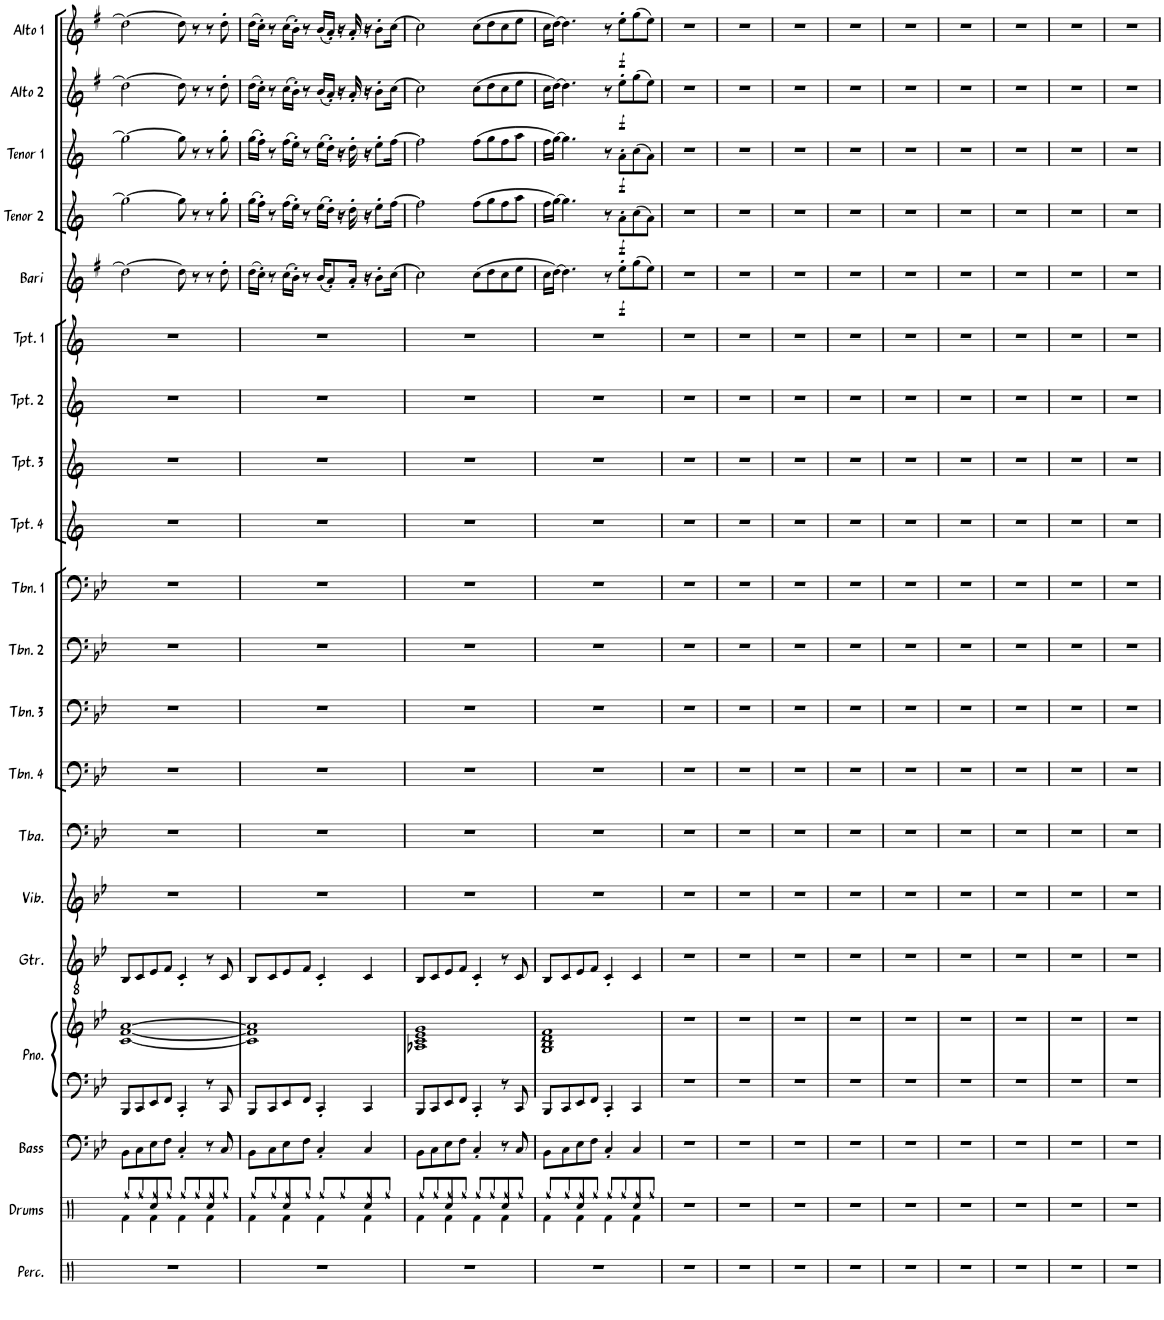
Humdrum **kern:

**kern	**kern	**kern	**kern	**kern	**kern	**kern	**kern	**kern	**kern	**kern	**kern	**kern	**kern	**kern	**kern	**kern	**dynam	**kern	**dynam	**kern	**dynam	**kern	**dynam	**kern	**dynam
*part20	*part19	*part18	*part17	*part17	*part16	*part15	*part14	*part13	*part12	*part11	*part10	*part9	*part8	*part7	*part6	*part5	*part5	*part4	*part4	*part3	*part3	*part2	*part2	*part1	*part1
*staff21	*staff20	*staff19	*staff18	*staff17	*staff16	*staff15	*staff14	*staff13	*staff12	*staff11	*staff10	*staff9	*staff8	*staff7	*staff6	*staff5	*staff5	*staff4	*staff4	*staff3	*staff3	*staff2	*staff2	*staff1	*staff1
*I"Percussion	*I"Drums	*I"Bass	*I"Piano	*	*I"Guitar	*I"Vibraphone	*I"Tuba	*I"Trombone 4	*I"Trombone 3	*I"Trombone 2	*I"Trombone 1	*I"Trumpet 4	*I"Trumpet 3	*I"Trumpet 2	*I"Trumpet 1	*I"Bari Sax	*	*I"Tenor Sax 2	*	*I"Tenor Sax 1	*	*I"Alto Sax 2	*	*I"Alto Sax 1	*
*I'Perc.	*I'Drums	*I'Bass	*I'Pno.	*	*I'Gtr.	*I'Vib.	*I'Tba.	*I'Tbn. 4	*I'Tbn. 3	*I'Tbn. 2	*I'Tbn. 1	*I'Tpt. 4	*I'Tpt. 3	*I'Tpt. 2	*I'Tpt. 1	*I'Bari	*	*I'Tenor 2	*	*I'Tenor 1	*	*I'Alto 2	*	*I'Alto 1	*
!!LO:PB:g=z
*clefX	*clefX	*clefF4	*clefF4	*clefG2	*clefGv2	*clefG2	*clefF4	*clefF4	*clefF4	*clefF4	*clefF4	*clefG2	*clefG2	*clefG2	*clefG2	*clefG2	*	*clefG2	*	*clefG2	*	*clefG2	*	*clefG2	*
*	*	*Trd7c12	*	*	*	*	*	*	*	*	*	*Trd1c2	*Trd1c2	*Trd1c2	*Trd1c2	*Trd12c21	*	*Trd8c14	*	*Trd8c14	*	*Trd5c9	*	*Trd5c9	*
*k[]	*k[]	*k[b-e-]	*k[b-e-]	*k[b-e-]	*k[b-e-]	*k[b-e-]	*k[b-e-]	*k[b-e-]	*k[b-e-]	*k[b-e-]	*k[b-e-]	*k[]	*k[]	*k[]	*k[]	*k[f#]	*	*k[]	*	*k[]	*	*k[f#]	*	*k[f#]	*
*M4/4	*M4/4	*M4/4	*M4/4	*M4/4	*M4/4	*M4/4	*M4/4	*M4/4	*M4/4	*M4/4	*M4/4	*M4/4	*M4/4	*M4/4	*M4/4	*M4/4	*	*M4/4	*	*M4/4	*	*M4/4	*	*M4/4	*
=106	=106	=106	=106	=106	=106	=106	=106	=106	=106	=106	=106	=106	=106	=106	=106	=106	=106	=106	=106	=106	=106	=106	=106	=106	=106
*	*^	*	*	*	*	*	*	*	*	*	*	*	*	*	*	*	*	*	*	*	*	*	*	*	*
*	*	*^	*	*	*	*	*	*	*	*	*	*	*	*	*	*	*	*	*	*	*	*	*	*	*	*
1r	8Rgg/L	4Rf\	4ryy	8BB-\L	8BBB-/L	[1c [1f [1a	8BB-/L	1r	1r	1r	1r	1r	1r	1r	1r	1r	1r	2dd\_	.	2gg\_	.	2gg\_	.	2dd\_	.	2dd\_	.
.	8Rgg/	.	.	8C\	8CC/	.	8C/	.	.	.	.	.	.	.	.	.	.	.	.	.	.	.	.	.	.	.	.
.	8Rgg/	4Rf\	4Rcc/	8E-\	8EE-/	.	8E-/	.	.	.	.	.	.	.	.	.	.	.	.	.	.	.	.	.	.	.	.
.	8Rgg/J	.	.	8F\J	8FF/J	.	8F/J	.	.	.	.	.	.	.	.	.	.	.	.	.	.	.	.	.	.	.	.
.	8Rgg/L	4Rf\	4ryy	4C'/	4CC'/	.	4C'/	.	.	.	.	.	.	.	.	.	.	8dd\]	.	8gg\]	.	8gg\]	.	8dd\]	.	8dd\]	.
.	8Rgg/	.	.	.	.	.	.	.	.	.	.	.	.	.	.	.	.	8r	.	8r	.	8r	.	8r	.	8r	.
.	8Rgg/	4Rf\	4Rcc/	8r	8r	.	8r	.	.	.	.	.	.	.	.	.	.	8r	.	8r	.	8r	.	8r	.	8r	.
.	8Rgg/J	.	.	8C/	8CC/	.	8C/	.	.	.	.	.	.	.	.	.	.	8dd'\	.	8gg'\	.	8gg'\	.	8dd'\	.	8dd'\	.
=107	=107	=107	=107	=107	=107	=107	=107	=107	=107	=107	=107	=107	=107	=107	=107	=107	=107	=107	=107	=107	=107	=107	=107	=107	=107	=107	=107
1r	8Rgg/L	4Rf\	4ryy	8BB-\L	8BBB-/L	1c] 1f] 1a]	8BB-/L	1r	1r	1r	1r	1r	1r	1r	1r	1r	1r	(16dd\LL	.	(16gg\LL	.	(16gg\LL	.	(16dd\LL	.	(16dd\LL	.
.	.	.	.	.	.	.	.	.	.	.	.	.	.	.	.	.	.	16cc'\JJ)	.	16ff'\JJ)	.	16ff'\JJ)	.	16cc'\JJ)	.	16cc'\JJ)	.
.	8Rgg/	.	.	8C\	8CC/	.	8C/	.	.	.	.	.	.	.	.	.	.	8r	.	8r	.	8r	.	8r	.	8r	.
.	8Rgg/	4Rf\	4Rcc/	8E-\	8EE-/	.	8E-/	.	.	.	.	.	.	.	.	.	.	(16cc\LL	.	(16ff\LL	.	(16ff\LL	.	(16cc\LL	.	(16cc\LL	.
.	.	.	.	.	.	.	.	.	.	.	.	.	.	.	.	.	.	16b'\JJ)	.	16ee'\JJ)	.	16ee'\JJ)	.	16b'\JJ)	.	16b'\JJ)	.
.	8Rgg/J	.	.	8F\J	8FF/J	.	8F/J	.	.	.	.	.	.	.	.	.	.	8r	.	8r	.	8r	.	8r	.	8r	.
.	8Rgg/L	4Rf\	4ryy	4C'/	4CC'/	.	4C'/	.	.	.	.	.	.	.	.	.	.	(16b/KL	.	(16ee\LL	.	(16ee\LL	.	(16b/LL	.	(16b/LL	.
.	.	.	.	.	.	.	.	.	.	.	.	.	.	.	.	.	.	8a'/)	.	16dd'\JJ)	.	16dd'\JJ)	.	16a'/JJ)	.	16a'/JJ)	.
.	8Rgg/	.	.	.	.	.	.	.	.	.	.	.	.	.	.	.	.	.	.	16r	.	16r	.	16r	.	16r	.
.	.	.	.	.	.	.	.	.	.	.	.	.	.	.	.	.	.	16a'/Jk	.	16dd'\	.	16dd'\	.	16a'/	.	16a'/	.
.	8Rgg/	4Rf\	4Rcc/	4C/	4CC/	.	4C/	.	.	.	.	.	.	.	.	.	.	16r	.	16r	.	16r	.	16r	.	16r	.
.	.	.	.	.	.	.	.	.	.	.	.	.	.	.	.	.	.	8b'\L	.	8ee'\L	.	8ee'\L	.	8b'\L	.	8b'\L	.
.	8Rgg/J	.	.	.	.	.	.	.	.	.	.	.	.	.	.	.	.	.	.	.	.	.	.	.	.	.	.
.	.	.	.	.	.	.	.	.	.	.	.	.	.	.	.	.	.	[16cc\Jk	.	[16ff\Jk	.	[16ff\Jk	.	[16cc\Jk	.	[16cc\Jk	.
=108	=108	=108	=108	=108	=108	=108	=108	=108	=108	=108	=108	=108	=108	=108	=108	=108	=108	=108	=108	=108	=108	=108	=108	=108	=108	=108	=108
1r	8Rgg/L	4Rf\	4ryy	8BB-\L	8BBB-/L	1A-X 1c 1e- 1g	8BB-/L	1r	1r	1r	1r	1r	1r	1r	1r	1r	1r	2cc\]	.	2ff\]	.	2ff\]	.	2cc\]	.	2cc\]	.
.	8Rgg/	.	.	8C\	8CC/	.	8C/	.	.	.	.	.	.	.	.	.	.	.	.	.	.	.	.	.	.	.	.
.	8Rgg/	4Rf\	4Rcc/	8E-\	8EE-/	.	8E-/	.	.	.	.	.	.	.	.	.	.	.	.	.	.	.	.	.	.	.	.
.	8Rgg/J	.	.	8F\J	8FF/J	.	8F/J	.	.	.	.	.	.	.	.	.	.	.	.	.	.	.	.	.	.	.	.
.	8Rgg/L	4Rf\	4ryy	4C'/	4CC'/	.	4C'/	.	.	.	.	.	.	.	.	.	.	(8cc\L	.	(8ff\L	.	(8ff\L	.	(8cc\L	.	(8cc\L	.
.	8Rgg/	.	.	.	.	.	.	.	.	.	.	.	.	.	.	.	.	8dd\	.	8gg\	.	8gg\	.	8dd\	.	8dd\	.
.	8Rgg/	4Rf\	4Rcc/	8r	8r	.	8r	.	.	.	.	.	.	.	.	.	.	8cc\	.	8ff\	.	8ff\	.	8cc\	.	8cc\	.
.	8Rgg/J	.	.	8C/	8CC/	.	8C/	.	.	.	.	.	.	.	.	.	.	8ee\J	.	8aa\J	.	8aa\J	.	8ee\J	.	8ee\J	.
=109	=109	=109	=109	=109	=109	=109	=109	=109	=109	=109	=109	=109	=109	=109	=109	=109	=109	=109	=109	=109	=109	=109	=109	=109	=109	=109	=109
1r	8Rgg/L	4Rf\	4ryy	8BB-\L	8BBB-/L	1G 1B- 1d 1f	8BB-/L	1r	1r	1r	1r	1r	1r	1r	1r	1r	1r	16cc\LL	.	16ff\LL	.	16ff\LL	.	16cc\LL	.	16cc\LL	.
.	.	.	.	.	.	.	.	.	.	.	.	.	.	.	.	.	.	[16dd\JJ)	.	[16gg\JJ)	.	[16gg\JJ)	.	[16dd\JJ)	.	[16dd\JJ)	.
.	8Rgg/	.	.	8C\	8CC/	.	8C/	.	.	.	.	.	.	.	.	.	.	4.dd\]	.	4.gg\]	.	4.gg\]	.	4.dd\]	.	4.dd\]	.
.	8Rgg/	4Rf\	4Rcc/	8E-\	8EE-/	.	8E-/	.	.	.	.	.	.	.	.	.	.	.	.	.	.	.	.	.	.	.	.
.	8Rgg/J	.	.	8F\J	8FF/J	.	8F/J	.	.	.	.	.	.	.	.	.	.	.	.	.	.	.	.	.	.	.	.
.	8Rgg/L	4Rf\	4ryy	4C'/	4CC'/	.	4C'/	.	.	.	.	.	.	.	.	.	.	8r	.	8r	.	8r	.	8r	.	8r	.
!	!	!	!	!	!	!	!	!	!	!	!	!	!	!	!	!	!	!	!LO:DY:b	!	!LO:DY:b	!	!LO:DY:b	!	!LO:DY:b	!	!LO:DY:b
.	8Rgg/	.	.	.	.	.	.	.	.	.	.	.	.	.	.	.	.	8ee'\L	f	8a'\L	f	8a'\L	f	8ee'\L	f	8ee'\L	f
.	8Rgg/	4Rf\	4Rcc/	4C/	4CC/	.	4C/	.	.	.	.	.	.	.	.	.	.	(8gg\	.	(8cc\	.	(8cc\	.	(8gg\	.	(8gg\	.
.	8Rgg/J	.	.	.	.	.	.	.	.	.	.	.	.	.	.	.	.	8ee\J)	.	8a\J)	.	8a\J)	.	8ee\J)	.	8ee\J)	.
*	*v	*v	*v	*	*	*	*	*	*	*	*	*	*	*	*	*	*	*	*	*	*	*	*	*	*	*	*
=110	=110	=110	=110	=110	=110	=110	=110	=110	=110	=110	=110	=110	=110	=110	=110	=110	=110	=110	=110	=110	=110	=110	=110	=110	=110
1r	1r	1r	1r	1r	1r	1r	1r	1r	1r	1r	1r	1r	1r	1r	1r	1r	.	1r	.	1r	.	1r	.	1r	.
=111	=111	=111	=111	=111	=111	=111	=111	=111	=111	=111	=111	=111	=111	=111	=111	=111	=111	=111	=111	=111	=111	=111	=111	=111	=111
1r	1r	1r	1r	1r	1r	1r	1r	1r	1r	1r	1r	1r	1r	1r	1r	1r	.	1r	.	1r	.	1r	.	1r	.
=112	=112	=112	=112	=112	=112	=112	=112	=112	=112	=112	=112	=112	=112	=112	=112	=112	=112	=112	=112	=112	=112	=112	=112	=112	=112
1r	1r	1r	1r	1r	1r	1r	1r	1r	1r	1r	1r	1r	1r	1r	1r	1r	.	1r	.	1r	.	1r	.	1r	.
=113	=113	=113	=113	=113	=113	=113	=113	=113	=113	=113	=113	=113	=113	=113	=113	=113	=113	=113	=113	=113	=113	=113	=113	=113	=113
1r	1r	1r	1r	1r	1r	1r	1r	1r	1r	1r	1r	1r	1r	1r	1r	1r	.	1r	.	1r	.	1r	.	1r	.
=114	=114	=114	=114	=114	=114	=114	=114	=114	=114	=114	=114	=114	=114	=114	=114	=114	=114	=114	=114	=114	=114	=114	=114	=114	=114
1r	1r	1r	1r	1r	1r	1r	1r	1r	1r	1r	1r	1r	1r	1r	1r	1r	.	1r	.	1r	.	1r	.	1r	.
=115	=115	=115	=115	=115	=115	=115	=115	=115	=115	=115	=115	=115	=115	=115	=115	=115	=115	=115	=115	=115	=115	=115	=115	=115	=115
1r	1r	1r	1r	1r	1r	1r	1r	1r	1r	1r	1r	1r	1r	1r	1r	1r	.	1r	.	1r	.	1r	.	1r	.
=116	=116	=116	=116	=116	=116	=116	=116	=116	=116	=116	=116	=116	=116	=116	=116	=116	=116	=116	=116	=116	=116	=116	=116	=116	=116
1r	1r	1r	1r	1r	1r	1r	1r	1r	1r	1r	1r	1r	1r	1r	1r	1r	.	1r	.	1r	.	1r	.	1r	.
=117	=117	=117	=117	=117	=117	=117	=117	=117	=117	=117	=117	=117	=117	=117	=117	=117	=117	=117	=117	=117	=117	=117	=117	=117	=117
1r	1r	1r	1r	1r	1r	1r	1r	1r	1r	1r	1r	1r	1r	1r	1r	1r	.	1r	.	1r	.	1r	.	1r	.
=118	=118	=118	=118	=118	=118	=118	=118	=118	=118	=118	=118	=118	=118	=118	=118	=118	=118	=118	=118	=118	=118	=118	=118	=118	=118
1r	1r	1r	1r	1r	1r	1r	1r	1r	1r	1r	1r	1r	1r	1r	1r	1r	.	1r	.	1r	.	1r	.	1r	.
=	=	=	=	=	=	=	=	=	=	=	=	=	=	=	=	=	=	=	=	=	=	=	=	=	=
*-	*-	*-	*-	*-	*-	*-	*-	*-	*-	*-	*-	*-	*-	*-	*-	*-	*-	*-	*-	*-	*-	*-	*-	*-	*-
